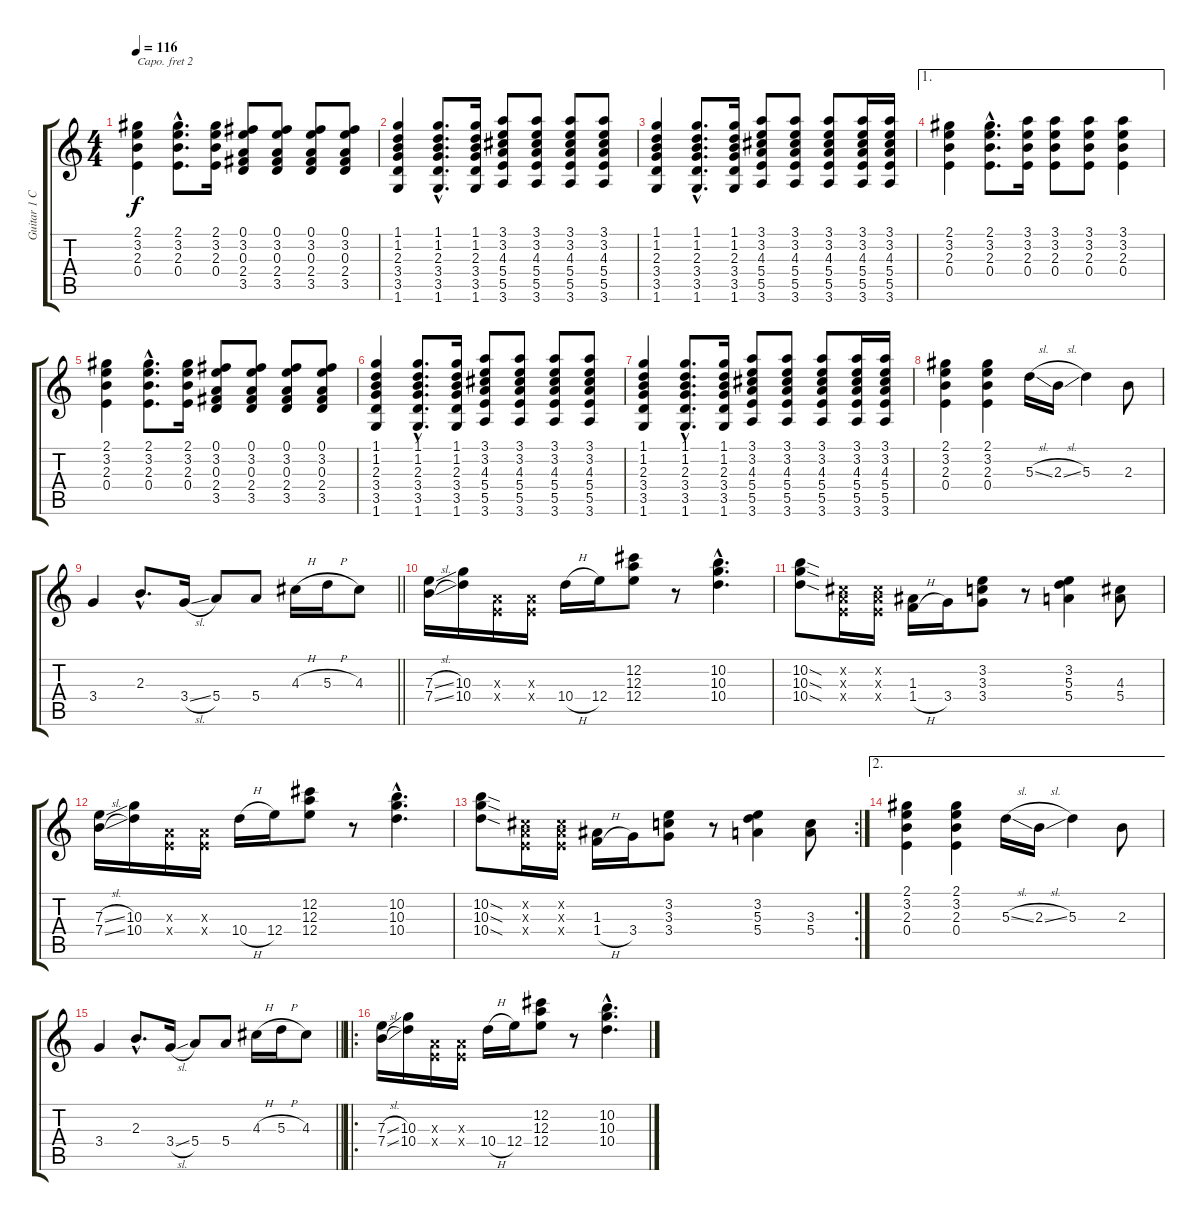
\track ("Guitar 1 CAPO 2" "Guitar 1 C") {instrument electricguitarclean}
\staff {score tabs}
\capo 2
\tuning (E4 B3 G3 D3 A2 E2) {hide}
\ts (4 4)
\tempo 116
\clef g2
\ks c
(2.1 3.2 2.3 0.4).4{dy f} (2.1{hac} 3.2{hac} 2.3{hac} 0.4{hac}).8{d} (2.1 3.2 2.3 0.4).16 (0.1 3.2 0.3 2.4 3.5).8 (0.1 3.2 0.3 2.4 3.5).8 (0.1 3.2 0.3 2.4 3.5).8 (0.1 3.2 0.3 2.4 3.5).8 |
(1.1 1.2 2.3 3.4 3.5 1.6).4 (1.1{hac} 1.2{hac} 2.3{hac} 3.4{hac} 3.5{hac} 1.6{hac}).8{d} (1.1 1.2 2.3 3.4 3.5 1.6).16 (3.1 3.2 4.3 5.4 5.5 3.6).8 (3.1 3.2 4.3 5.4 5.5 3.6).8 (3.1 3.2 4.3 5.4 5.5 3.6).8 (3.1 3.2 4.3 5.4 5.5 3.6).8 |
(1.1 1.2 2.3 3.4 3.5 1.6).4 (1.1{hac} 1.2{hac} 2.3{hac} 3.4{hac} 3.5{hac} 1.6{hac}).8{d} (1.1 1.2 2.3 3.4 3.5 1.6).16 (3.1 3.2 4.3 5.4 5.5 3.6).8 (3.1 3.2 4.3 5.4 5.5 3.6).8 (3.1 3.2 4.3 5.4 5.5 3.6).8 (3.1 3.2 4.3 5.4 5.5 3.6).16 (3.1 3.2 4.3 5.4 5.5 3.6).16 |
\ae 1
(2.1 3.2 2.3 0.4).4 (2.1{hac} 3.2{hac} 2.3{hac} 0.4{hac}).8{d} (3.1 3.2 2.3 0.4).16 (3.1 3.2 2.3 0.4).8 (3.1 3.2 2.3 0.4).8 (3.1 3.2 2.3 0.4).4 |
(2.1 3.2 2.3 0.4).4 (2.1{hac} 3.2{hac} 2.3{hac} 0.4{hac}).8{d} (2.1 3.2 2.3 0.4).16 (0.1 3.2 0.3 2.4 3.5).8 (0.1 3.2 0.3 2.4 3.5).8 (0.1 3.2 0.3 2.4 3.5).8 (0.1 3.2 0.3 2.4 3.5).8 |
(1.1 1.2 2.3 3.4 3.5 1.6).4 (1.1{hac} 1.2{hac} 2.3{hac} 3.4{hac} 3.5{hac} 1.6{hac}).8{d} (1.1 1.2 2.3 3.4 3.5 1.6).16 (3.1 3.2 4.3 5.4 5.5 3.6).8 (3.1 3.2 4.3 5.4 5.5 3.6).8 (3.1 3.2 4.3 5.4 5.5 3.6).8 (3.1 3.2 4.3 5.4 5.5 3.6).8 |
(1.1 1.2 2.3 3.4 3.5 1.6).4 (1.1{hac} 1.2{hac} 2.3{hac} 3.4{hac} 3.5{hac} 1.6{hac}).8{d} (1.1 1.2 2.3 3.4 3.5 1.6).16 (3.1 3.2 4.3 5.4 5.5 3.6).8 (3.1 3.2 4.3 5.4 5.5 3.6).8 (3.1 3.2 4.3 5.4 5.5 3.6).8 (3.1 3.2 4.3 5.4 5.5 3.6).16 (3.1 3.2 4.3 5.4 5.5 3.6).16 |
(2.1 3.2 2.3 0.4).4 (2.1 3.2 2.3 0.4).4 5.3{sl}.16 2.3{sl}.16 5.3.4 2.3.8 |
\barLineRight lightlight
3.4.4 2.3{hac}.8{d} 3.4{sl}.16 5.4.8 5.4.8 4.3{h}.16 5.3{h}.16 4.3.8 |
(7.3{sl} 7.4{sl}).16 (10.3 10.4).16 (0.3{x} 0.4{x}).16 (0.3{x} 0.4{x}).16 10.4{h}.16 12.4.16 (12.2 12.3 12.4).8 r.8 (10.2{hac} 10.3{hac} 10.4{hac}).4{d} |
(10.2{sod} 10.3{sod} 10.4{sod}).8 (0.2{x} 0.3{x} 0.4{x}).16 (0.2{x} 0.3{x} 0.4{x}).16 (1.3 1.4{h}).16 3.4.16 (3.2 3.3 3.4).8 r.8 (3.2 5.3 5.4).4 (4.3 5.4).8 |
(7.3{sl} 7.4{sl}).16 (10.3 10.4).16 (0.3{x} 0.4{x}).16 (0.3{x} 0.4{x}).16 10.4{h}.16 12.4.16 (12.2 12.3 12.4).8 r.8 (10.2{hac} 10.3{hac} 10.4{hac}).4{d} |
\rc 2
(10.2{sod} 10.3{sod} 10.4{sod}).8 (0.2{x} 0.3{x} 0.4{x}).16 (0.2{x} 0.3{x} 0.4{x}).16 (1.3 1.4{h}).16 3.4.16 (3.2 3.3 3.4).8 r.8 (3.2 5.3 5.4).4 (3.3 5.4).8 |
\ae 2
(2.1 3.2 2.3 0.4).4 (2.1 3.2 2.3 0.4).4 5.3{sl}.16 2.3{sl}.16 5.3.4 2.3.8 |
\barLineRight lightlight
3.4.4 2.3{hac}.8{d} 3.4{sl}.16 5.4.8 5.4.8 4.3{h}.16 5.3{h}.16 4.3.8 |
\ro
(7.3{sl} 7.4{sl}).16 (10.3 10.4).16 (0.3{x} 0.4{x}).16 (0.3{x} 0.4{x}).16 10.4{h}.16 12.4.16 (12.2 12.3 12.4).8 r.8 (10.2{hac} 10.3{hac} 10.4{hac}).4{d}
